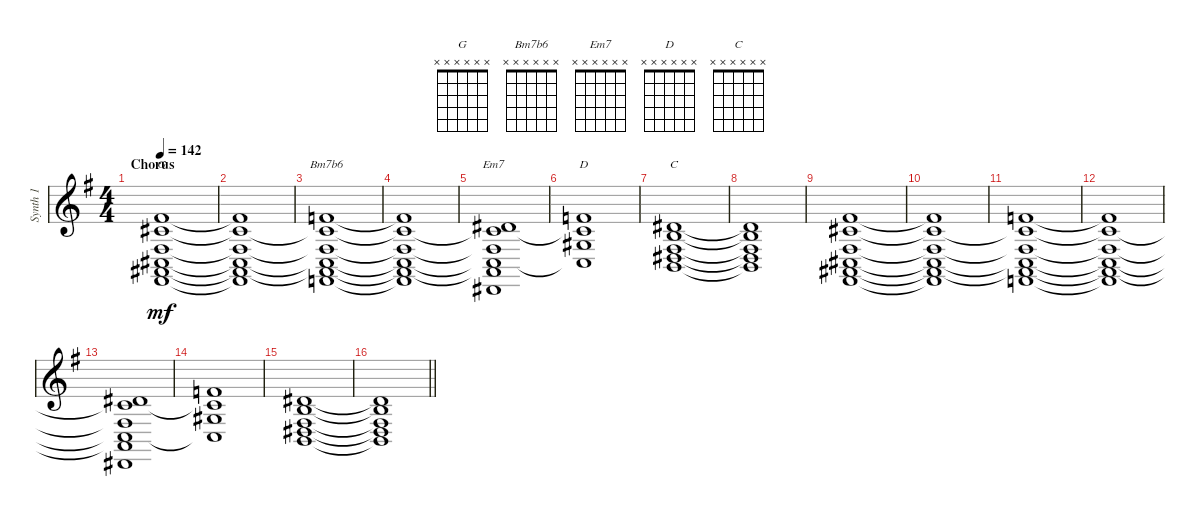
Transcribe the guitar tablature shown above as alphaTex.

\track ("Synth 1" "Synth 1") {instrument churchorgan}
\staff {score}
\tuning (Eb4 Bb3 Gb3 Db3 Ab2 Eb2) {hide}
\chord ("G" x x x x x x)
\chord ("Bm7b6" x x x x x x)
\chord ("Em7" x x x x x x)
\chord ("D" x x x x x x)
\chord ("C" x x x x x x)
\ts (4 4)
\section ("" "Chorus")
\tempo 142
\clef g2
\ks g
(3.1 3.2 0.3 0.4 2.5 3.6).1{ch "G" dy mf} |
(3.1{t} 3.2{t} 0.3{t} 0.4{t} 2.5{t} 3.6{t}).1 |
(2.1 3.2{t} 0.3{t} 0.4{t} 2.5{t} 2.6).1{ch "Bm7b6"} |
(2.1{t} 3.2{t} 0.3{t} 0.4{t} 2.5{t} 2.6{t}).1 |
(0.1 3.2{t} 0.3{t} 0.4{t} 2.5{t} 0.6).1{ch "Em7"} |
(2.1 3.2{t} 2.3 0.4{t}).1{ch "D"} |
(0.1 1.2 0.3 2.4 3.5).1{ch "C"} |
(0.1{t} 1.2{t} 0.3{t} 2.4{t} 3.5{t}).1 |
(3.1 3.2 0.3 0.4 2.5 3.6).1 |
(3.1{t} 3.2{t} 0.3{t} 0.4{t} 2.5{t} 3.6{t}).1 |
(2.1 3.2{t} 0.3{t} 0.4{t} 2.5{t} 2.6).1 |
(2.1{t} 3.2{t} 0.3{t} 0.4{t} 2.5{t} 2.6{t}).1 |
(0.1 3.2{t} 0.3{t} 0.4{t} 2.5{t} 0.6).1 |
(2.1 3.2{t} 2.3 0.4{t}).1 |
(0.1 1.2 0.3 2.4 3.5).1 |
\barLineRight lightlight
(0.1{t} 1.2{t} 0.3{t} 2.4{t} 3.5{t}).1
